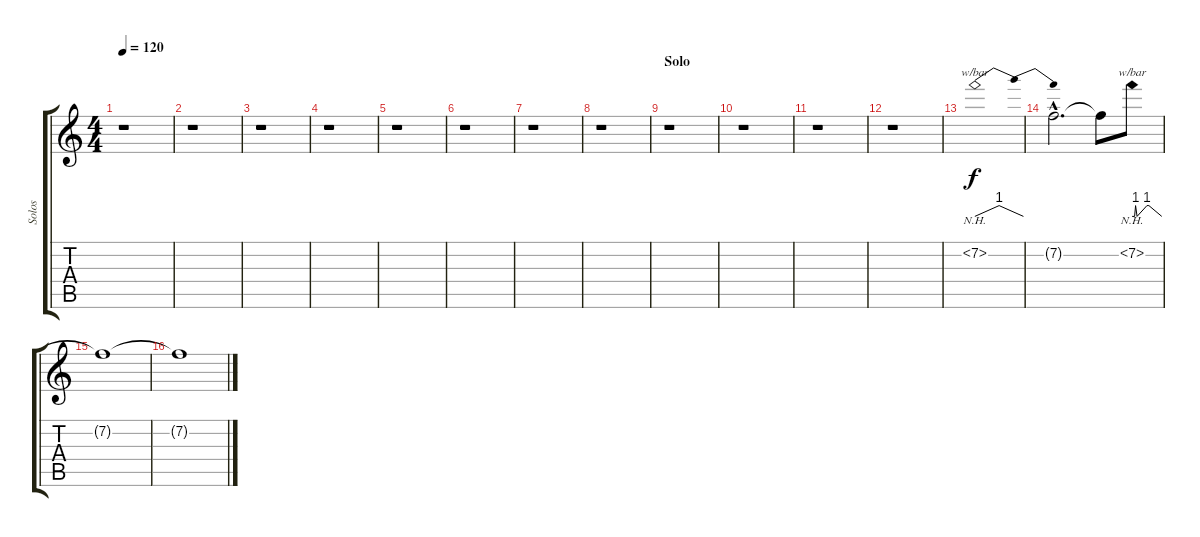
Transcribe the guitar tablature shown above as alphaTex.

\track ("Solos" "Solos") {instrument overdrivenguitar}
\staff {score tabs}
\tuning (Eb4 Bb3 Gb3 Db3 Ab2 Eb2) {hide}
\ts (4 4)
\tempo 120
\clef g2
\ks c
r.1{dy f} |
r.1 |
r.1 |
r.1 |
r.1 |
r.1 |
r.1 |
r.1 |
\section ("" "Solo")
r.1 |
r.1 |
r.1 |
r.1 |
7.2{nh}.1{tbe (dip default 0 0 27 4 60 0)} |
7.2{hac t}.2{d} 7.2{t}.8 7.2{nh}.8{tbe (custom default 0 0 5 0 7 4 10 0 30 4 34 4 60 0)} |
7.2{t}.1 |
7.2{t}.1
